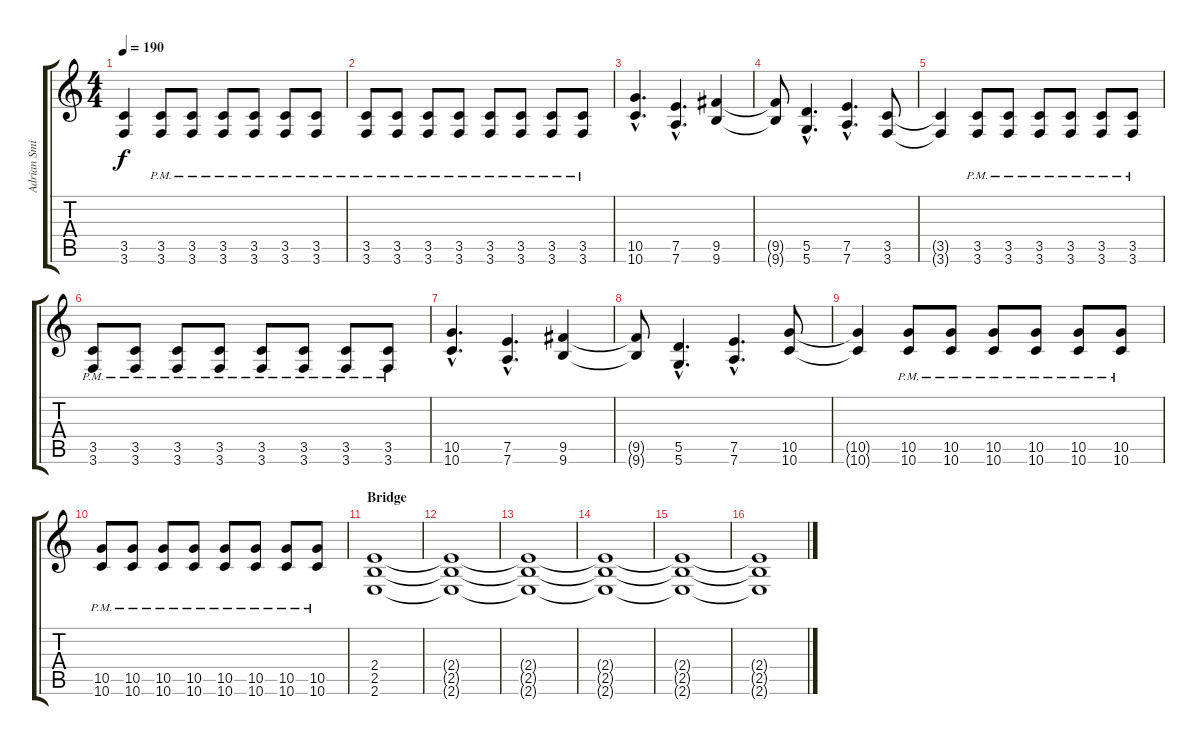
\track ("Adrian Smith" "Adrian Smi") {instrument distortionguitar}
\staff {score tabs}
\tuning (E4 B3 G3 D3 A2 D2) {hide}
\ts (4 4)
\tempo 190
\clef g2
\ks c
(3.5{t} 3.6{t}).4{dy f} (3.5{pm} 3.6{pm}).8 (3.5{pm} 3.6{pm}).8 (3.5{pm} 3.6{pm}).8 (3.5{pm} 3.6{pm}).8 (3.5{pm} 3.6{pm}).8 (3.5{pm} 3.6{pm}).8 |
(3.5{pm} 3.6{pm}).8 (3.5{pm} 3.6{pm}).8 (3.5{pm} 3.6{pm}).8 (3.5{pm} 3.6{pm}).8 (3.5{pm} 3.6{pm}).8 (3.5{pm} 3.6{pm}).8 (3.5{pm} 3.6{pm}).8 (3.5{pm} 3.6{pm}).8 |
(10.5{hac} 10.6{hac}).4{d} (7.5{hac} 7.6{hac}).4{d} (9.5 9.6).4 |
(9.5{t} 9.6{t}).8 (5.5{hac} 5.6{hac}).4{d} (7.5{hac} 7.6{hac}).4{d} (3.5 3.6).8 |
(3.5{t} 3.6{t}).4 (3.5{pm} 3.6{pm}).8 (3.5{pm} 3.6{pm}).8 (3.5{pm} 3.6{pm}).8 (3.5{pm} 3.6{pm}).8 (3.5{pm} 3.6{pm}).8 (3.5{pm} 3.6{pm}).8 |
(3.5{pm} 3.6{pm}).8 (3.5{pm} 3.6{pm}).8 (3.5{pm} 3.6{pm}).8 (3.5{pm} 3.6{pm}).8 (3.5{pm} 3.6{pm}).8 (3.5{pm} 3.6{pm}).8 (3.5{pm} 3.6{pm}).8 (3.5{pm} 3.6{pm}).8 |
(10.5{hac} 10.6{hac}).4{d} (7.5{hac} 7.6{hac}).4{d} (9.5 9.6).4 |
(9.5{t} 9.6{t}).8 (5.5{hac} 5.6{hac}).4{d} (7.5{hac} 7.6{hac}).4{d} (10.5 10.6).8 |
(10.5{t} 10.6{t}).4 (10.5{pm} 10.6{pm}).8 (10.5{pm} 10.6{pm}).8 (10.5{pm} 10.6{pm}).8 (10.5{pm} 10.6{pm}).8 (10.5{pm} 10.6{pm}).8 (10.5{pm} 10.6{pm}).8 |
(10.5{pm} 10.6{pm}).8 (10.5{pm} 10.6{pm}).8 (10.5{pm} 10.6{pm}).8 (10.5{pm} 10.6{pm}).8 (10.5{pm} 10.6{pm}).8 (10.5{pm} 10.6{pm}).8 (10.5{pm} 10.6{pm}).8 (10.5{pm} 10.6{pm}).8 |
\section ("" "Bridge")
(2.4 2.5 2.6).1 |
(2.4{t} 2.5{t} 2.6{t}).1 |
(2.4{t} 2.5{t} 2.6{t}).1 |
(2.4{t} 2.5{t} 2.6{t}).1 |
(2.4{t} 2.5{t} 2.6{t}).1 |
(2.4{t} 2.5{t} 2.6{t}).1
